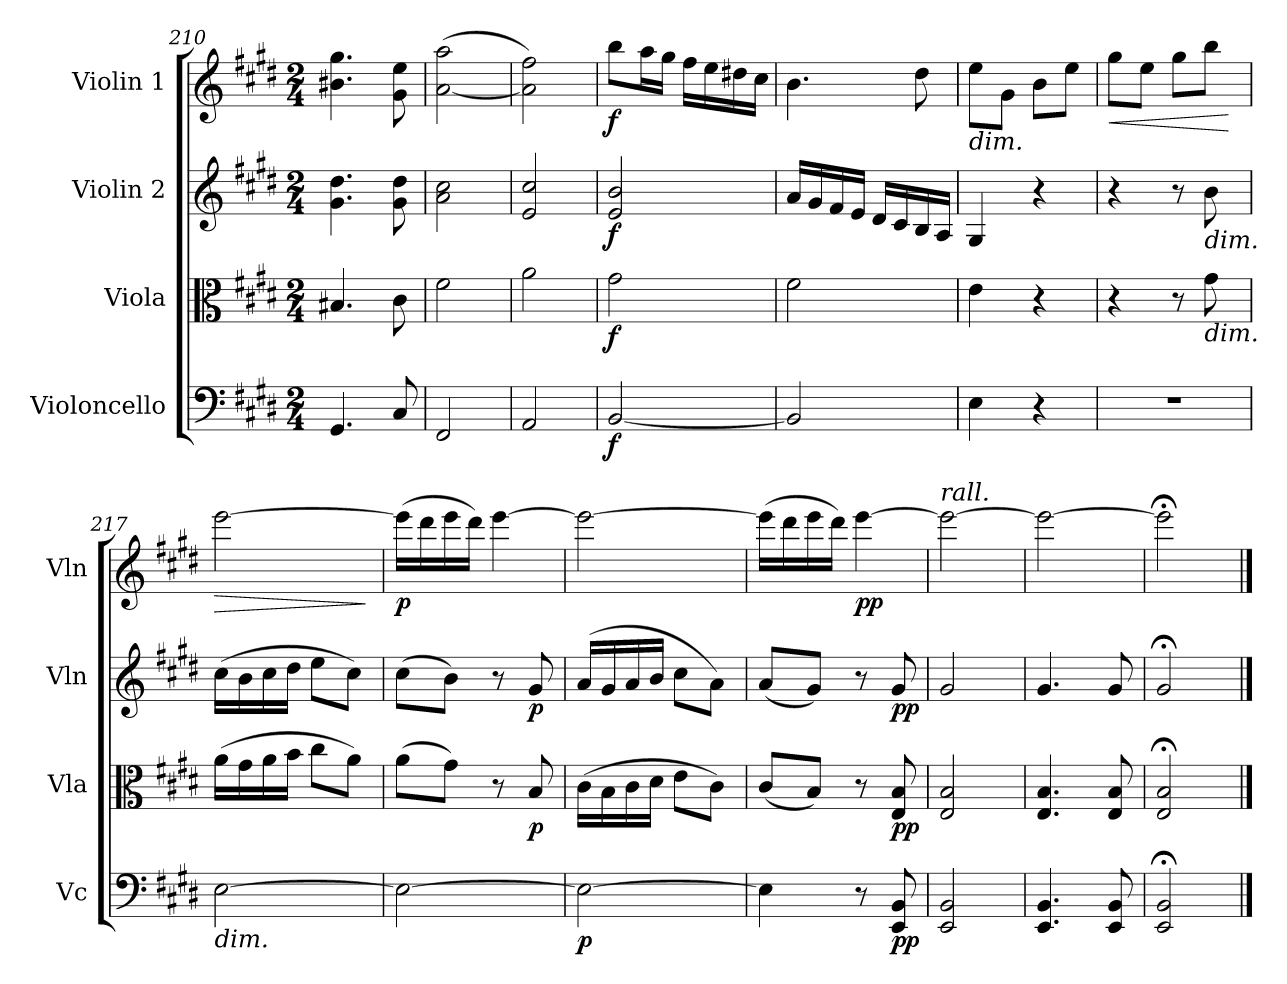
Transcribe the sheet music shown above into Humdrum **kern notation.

**kern	**dynam	**kern	**dynam	**kern	**dynam	**kern	**dynam
*part4	*part4	*part3	*part3	*part2	*part2	*part1	*part1
*staff4	*staff4	*staff3	*staff3	*staff2	*staff2	*staff1	*staff1
*I"Violoncello	*	*I"Viola	*	*I"Violin 2	*	*I"Violin 1	*
*I'Vc	*	*I'Vla	*	*I'Vln	*	*I'Vln	*
*clefF4	*	*clefC3	*	*clefG2	*	*clefG2	*
*k[f#c#g#d#]	*	*k[f#c#g#d#]	*	*k[f#c#g#d#]	*	*k[f#c#g#d#]	*
*M2/4	*	*M2/4	*	*M2/4	*	*M2/4	*
=210	=210	=210	=210	=210	=210	=210	=210
4.GG#/	.	4.B#X/	.	4.g#\ 4.dd#\	.	4.b#X\ 4.gg#\	.
8C#/	.	8c#\	.	8g#\ 8dd#\	.	8g#\ 8ee\	.
=211	=211	=211	=211	=211	=211	=211	=211
2FF#/	.	2f#\	.	2a\ 2cc#\	.	(>[2a\ 2aa\	.
=212	=212	=212	=212	=212	=212	=212	=212
2AA/	.	2a\	.	2e/ 2cc#/	.	2a\] 2ff#\)	.
=213	=213	=213	=213	=213	=213	=213	=213
!	!LO:DY:b	!	!LO:DY:b	!	!LO:DY:b	!	!LO:DY:b
[2BB/	f	2g#\	f	2e/ 2b/	f	8bb\L	f
.	.	.	.	.	.	16aa\L	.
.	.	.	.	.	.	16gg#\JJ	.
.	.	.	.	.	.	16ff#\LL	.
.	.	.	.	.	.	16ee\	.
.	.	.	.	.	.	16dd#X\	.
.	.	.	.	.	.	16cc#\JJ	.
=214	=214	=214	=214	=214	=214	=214	=214
2BB/]	.	2f#\	.	16a/LL	.	4.b\	.
.	.	.	.	16g#/	.	.	.
.	.	.	.	16f#/	.	.	.
.	.	.	.	16e/JJ	.	.	.
.	.	.	.	16d#/LL	.	.	.
.	.	.	.	16c#/	.	.	.
.	.	.	.	16B/	.	8dd#\	.
.	.	.	.	16A/JJ	.	.	.
=215	=215	=215	=215	=215	=215	=215	=215
!	!	!	!	!	!	!LO:TX:b:i:t=dim.	!
4E\	.	4e\	.	4G#/	.	8ee\L	.
.	.	.	.	.	.	8g#\J	.
4r	.	4r	.	4r	.	8b\L	.
.	.	.	.	.	.	8ee\J	.
=216	=216	=216	=216	=216	=216	=216	=216
!	!	!	!	!	!	!	!LO:HP:b
2r	.	4r	.	4r	.	8gg#\L	<
.	.	.	.	.	.	8ee\J	.
.	.	8r	.	8r	.	8gg#\L	.
!	!	!	!	!LO:TX:b:i:t=dim.	!	!	!
!	!	!LO:TX:b:i:t=dim.	!	!	!	!	!
.	.	8g#\	.	8b\	.	8bb\J	.
.	.	.	.	.	.	.	[
=217	=217	=217	=217	=217	=217	=217	=217
!LO:TX:b:i:t=dim.	!	!	!	!	!	!	!
!	!	!	!	!	!	!	!LO:HP:b
[2E\	.	(16a\LL	.	(16cc#\LL	.	[2eee\	>
.	.	16g#\	.	16b\	.	.	.
.	.	16a\	.	16cc#\	.	.	.
.	.	16b\JJ	.	16dd#\JJ	.	.	.
.	.	8cc#\L	.	8ee\L	.	.	.
.	.	8a\J)	.	8cc#\J)	.	.	.
.	.	.	.	.	.	.	]
!!LO:PB:g=z
=218	=218	=218	=218	=218	=218	=218	=218
!	!	!	!	!	!	!	!LO:DY:b
2E\_	.	(8a\L	.	(8cc#\L	.	(16eee\LL]	p
.	.	.	.	.	.	16ddd#\	.
.	.	8g#\J)	.	8b\J)	.	16eee\	.
.	.	.	.	.	.	16ddd#\JJ)	.
.	.	8r	.	8r	.	[4eee\	.
!	!	!	!LO:DY:b	!	!LO:DY:b	!	!
.	.	8B/	p	8g#/	p	.	.
!!LO:LB:g=z
=219	=219	=219	=219	=219	=219	=219	=219
!	!LO:DY:b	!	!	!	!	!	!
2E\_	p	(16c#\LL	.	(16a/LL	.	2eee\_	.
.	.	16B\	.	16g#/	.	.	.
.	.	16c#\	.	16a/	.	.	.
.	.	16d#\JJ	.	16b/JJ	.	.	.
.	.	8e\L	.	8cc#\L	.	.	.
.	.	8c#\J)	.	8a\J)	.	.	.
=220	=220	=220	=220	=220	=220	=220	=220
4E\]	.	(8c#/L	.	(8a/L	.	(16eee\LL]	.
.	.	.	.	.	.	16ddd#\	.
.	.	8B/J)	.	8g#/J)	.	16eee\	.
.	.	.	.	.	.	16ddd#\JJ)	.
!	!	!	!	!	!	!	!LO:DY:b
8r	.	8r	.	8r	.	[4eee\	pp
!	!LO:DY:b	!	!LO:DY:b	!	!LO:DY:b	!	!
8EE/ 8BB/	pp	8E/ 8B/	pp	8g#/	pp	.	.
=221	=221	=221	=221	=221	=221	=221	=221
!	!	!	!	!	!	!LO:TX:a:i:t=rall.	!
2EE/ 2BB/	.	2E/ 2B/	.	2g#/	.	2eee\_	.
=222	=222	=222	=222	=222	=222	=222	=222
4.EE/ 4.BB/	.	4.E/ 4.B/	.	4.g#/	.	2eee\_	.
8EE/ 8BB/	.	8E/ 8B/	.	8g#/	.	.	.
=223	=223	=223	=223	=223	=223	=223	=223
2EE/;< 2BB/;<	.	2E/;< 2B/;<	.	2g#;</	.	2eee;<\]	.
==	==	==	==	==	==	==	==
*-	*-	*-	*-	*-	*-	*-	*-
